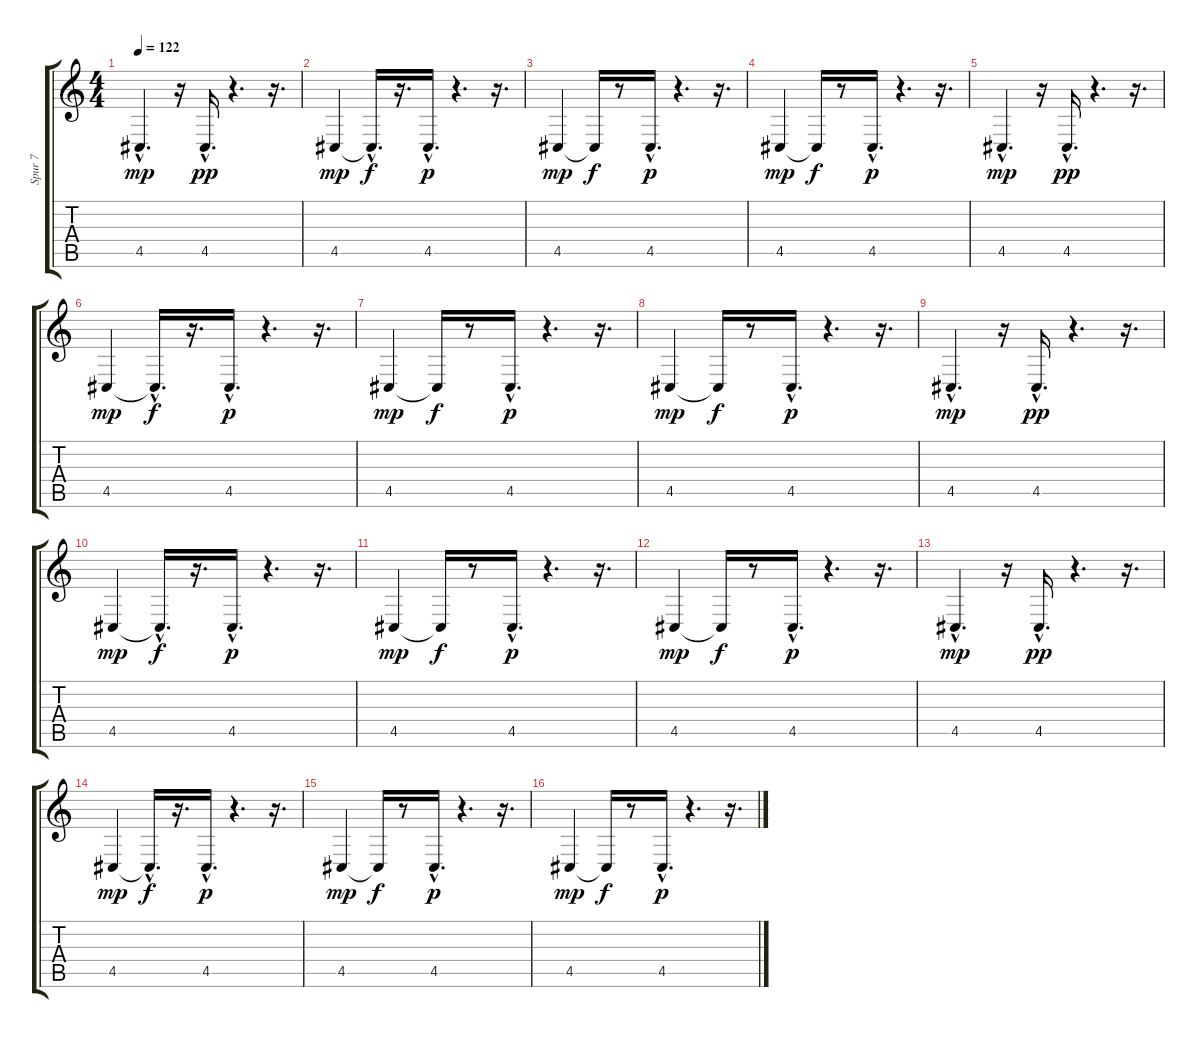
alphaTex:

\track ("Spur 7" "Spur 7") {instrument percussiveorgan}
\staff {score tabs}
\tuning (E4 B3 G3 D3 A2 E2) {hide}
\ts (4 4)
\tempo 122
\clef g2
\ks c
4.5{hac}.4{d dy mp} r.16 4.5{hac}.16{d dy pp} r.4{d} r.16{d} |
4.5.4{dy mp} 4.5{hac t}.16{d dy f} r.16{d} 4.5{hac}.16{d dy p} r.4{d} r.16{d} |
4.5.4{dy mp} 4.5{t}.16{dy f} r.8 4.5{hac}.16{d dy p} r.4{d} r.16{d} |
4.5.4{dy mp} 4.5{t}.16{dy f} r.8 4.5{hac}.16{d dy p} r.4{d} r.16{d} |
4.5{hac}.4{d dy mp} r.16 4.5{hac}.16{d dy pp} r.4{d} r.16{d} |
4.5.4{dy mp} 4.5{hac t}.16{d dy f} r.16{d} 4.5{hac}.16{d dy p} r.4{d} r.16{d} |
4.5.4{dy mp} 4.5{t}.16{dy f} r.8 4.5{hac}.16{d dy p} r.4{d} r.16{d} |
4.5.4{dy mp} 4.5{t}.16{dy f} r.8 4.5{hac}.16{d dy p} r.4{d} r.16{d} |
4.5{hac}.4{d dy mp} r.16 4.5{hac}.16{d dy pp} r.4{d} r.16{d} |
4.5.4{dy mp} 4.5{hac t}.16{d dy f} r.16{d} 4.5{hac}.16{d dy p} r.4{d} r.16{d} |
4.5.4{dy mp} 4.5{t}.16{dy f} r.8 4.5{hac}.16{d dy p} r.4{d} r.16{d} |
4.5.4{dy mp} 4.5{t}.16{dy f} r.8 4.5{hac}.16{d dy p} r.4{d} r.16{d} |
4.5{hac}.4{d dy mp} r.16 4.5{hac}.16{d dy pp} r.4{d} r.16{d} |
4.5.4{dy mp} 4.5{hac t}.16{d dy f} r.16{d} 4.5{hac}.16{d dy p} r.4{d} r.16{d} |
4.5.4{dy mp} 4.5{t}.16{dy f} r.8 4.5{hac}.16{d dy p} r.4{d} r.16{d} |
4.5.4{dy mp} 4.5{t}.16{dy f} r.8 4.5{hac}.16{d dy p} r.4{d} r.16{d}
